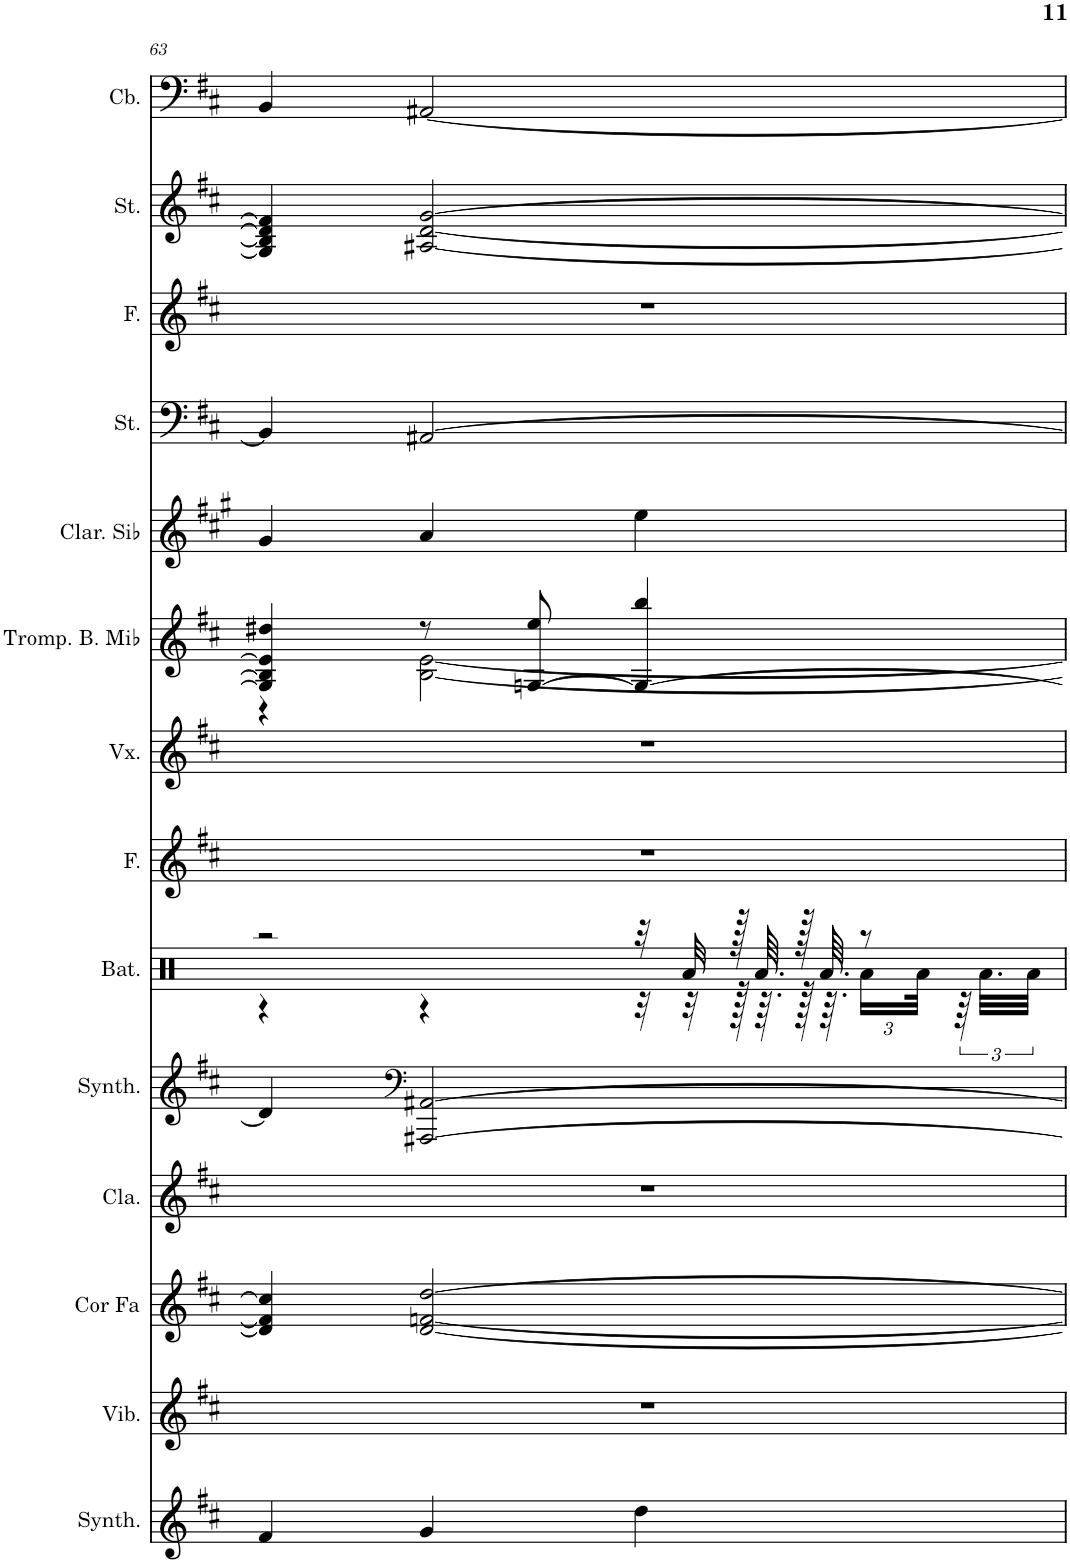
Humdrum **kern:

**kern	**kern	**kern	**kern	**kern	**kern	**kern	**kern	**kern	**kern	**kern	**kern	**kern	**kern
*part14	*part13	*part12	*part11	*part10	*part9	*part8	*part7	*part6	*part5	*part4	*part3	*part2	*part1
*staff14	*staff13	*staff12	*staff11	*staff10	*staff9	*staff8	*staff7	*staff6	*staff5	*staff4	*staff3	*staff2	*staff1
*I"Synthétiseur de cuivres, Synbras2	*I"Vibraphone, Vibes	*I"Cor en Fa, Fr.horn	*I"Clavecin, Harpsi	*I"Synthétiseur Pad, Warm pad	*I"Batterie, Orch.dr	*I"Femmes, Choir ah	*I"Voix, Syn vox	*I"Trompette Basse en Mib, Trumpet	*I"Clarinette en Sib	*I"Cordes, Slow str	*I"Femmes, Melody	*I"Cordes, Slow str	*I"Contrebasse, Acous.bs
*I'Synth.	*I'Vib.	*I'Cor Fa	*I'Cla.	*I'Synth.	*I'Bat.	*I'F.	*I'Vx.	*I'Tromp. B. Mib	*I'Clar. Sib	*I'St.	*I'F.	*I'St.	*I'Cb.
!!LO:PB:g=z
*clefG2	*clefG2	*clefG2	*clefG2	*clefF4	*clefX	*clefG2	*clefG2	*clefG2	*clefG2	*clefF4	*clefG2	*clefG2	*clefF4
*	*	*Trd4c7	*	*	*	*	*	*Trd5c9	*Trd1c2	*	*	*	*Trd7c12
*k[f#c#]	*k[f#c#]	*k[f#c#]	*k[f#c#]	*k[f#c#]	*k[]	*k[f#c#]	*k[f#c#]	*k[f#c#]	*k[f#c#g#]	*k[f#c#]	*k[f#c#]	*k[f#c#]	*k[f#c#]
*M3/4	*M3/4	*M3/4	*M3/4	*M3/4	*M3/4	*M3/4	*M3/4	*M3/4	*M3/4	*M3/4	*M3/4	*M3/4	*M3/4
=63	=63	=63	=63	=63	=63	=63	=63	=63	=63	=63	=63	=63	=63
*	*	*	*	*	*^	*	*	*^	*	*	*	*	*
4f#/	2.r	4d/] 4f#/] 4cc#/]	2.r	4d/]	2r	4r	2.r	2.r	4G#/] 4B/] 4e/] 4dd#X/	4r	4g#/	4BB/]	2.r	4G/] 4B/] 4d/] 4f#/]	4BB/
*	*	*	*	*clefF4	*	*	*	*	*	*	*	*	*	*	*
4g/	.	[2d/ [2fn/ [2dd/	.	[2AAA#X/ [2AA#X/	.	4r	.	.	8r	[2B\ [2e\	4a/	[2AA#X/	.	[2A#X/ [2d/ [2g/	[2AA#X/
.	.	.	.	.	.	.	.	.	[8Gn/ 8ee/	.	.	.	.	.	.
4dd\	.	.	.	.	32r	32r	.	.	4G/_ 4bb/	.	4ee\	.	.	.	.
.	.	.	.	.	32Ra/	32r	.	.	.	.	.	.	.	.	.
.	.	.	.	.	128r	128r	.	.	.	.	.	.	.	.	.
.	.	.	.	.	64.Ra/	64.r	.	.	.	.	.	.	.	.	.
.	.	.	.	.	128r	128r	.	.	.	.	.	.	.	.	.
.	.	.	.	.	64.Ra/	64.r	.	.	.	.	.	.	.	.	.
*	*	*	*	*	*	*Xbrackettup	*	*	*	*	*	*	*	*	*
.	.	.	.	.	8r	24Ra\LL	.	.	.	.	.	.	.	.	.
.	.	.	.	.	.	48Ra\JJk	.	.	.	.	.	.	.	.	.
*	*	*	*	*	*	*brackettup	*	*	*	*	*	*	*	*	*
.	.	.	.	.	.	96r	.	.	.	.	.	.	.	.	.
.	.	.	.	.	.	48.Ra\LLL	.	.	.	.	.	.	.	.	.
.	.	.	.	.	.	48Ra\JJJ	.	.	.	.	.	.	.	.	.
*	*	*	*	*	*v	*v	*	*	*v	*v	*	*	*	*	*
=	=	=	=	=	=	=	=	=	=	=	=	=	=
*-	*-	*-	*-	*-	*-	*-	*-	*-	*-	*-	*-	*-	*-
